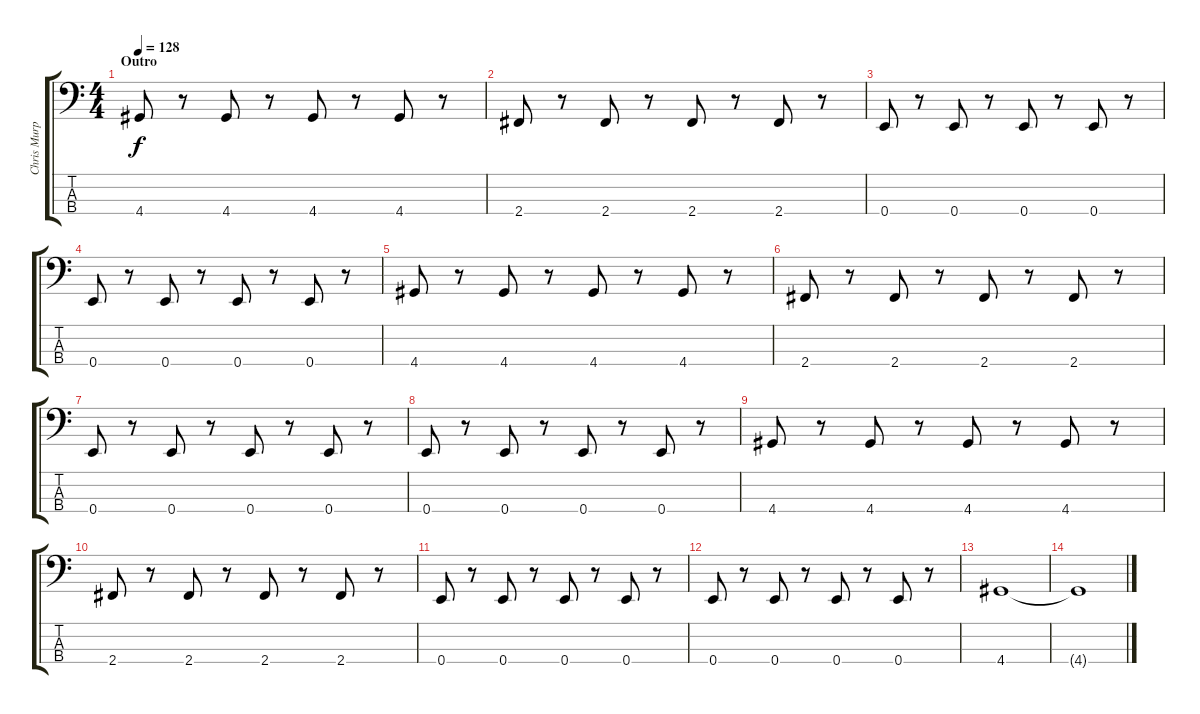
\track ("Chris Murphy" "Chris Murp") {instrument electricbassfinger}
\staff {score tabs}
\tuning (G2 D2 A1 E1) {hide}
\ts (4 4)
\section ("" "Outro")
\tempo 128
\clef f4
\ks c
4.4.8{dy f} r.8 4.4.8 r.8 4.4.8 r.8 4.4.8 r.8 |
2.4.8 r.8 2.4.8 r.8 2.4.8 r.8 2.4.8 r.8 |
0.4.8 r.8 0.4.8 r.8 0.4.8 r.8 0.4.8 r.8 |
0.4.8 r.8 0.4.8 r.8 0.4.8 r.8 0.4.8 r.8 |
4.4.8 r.8 4.4.8 r.8 4.4.8 r.8 4.4.8 r.8 |
2.4.8 r.8 2.4.8 r.8 2.4.8 r.8 2.4.8 r.8 |
0.4.8 r.8 0.4.8 r.8 0.4.8 r.8 0.4.8 r.8 |
0.4.8 r.8 0.4.8 r.8 0.4.8 r.8 0.4.8 r.8 |
4.4.8 r.8 4.4.8 r.8 4.4.8 r.8 4.4.8 r.8 |
2.4.8 r.8 2.4.8 r.8 2.4.8 r.8 2.4.8 r.8 |
0.4.8 r.8 0.4.8 r.8 0.4.8 r.8 0.4.8 r.8 |
0.4.8 r.8 0.4.8 r.8 0.4.8 r.8 0.4.8 r.8 |
4.4.1 |
4.4{t}.1
